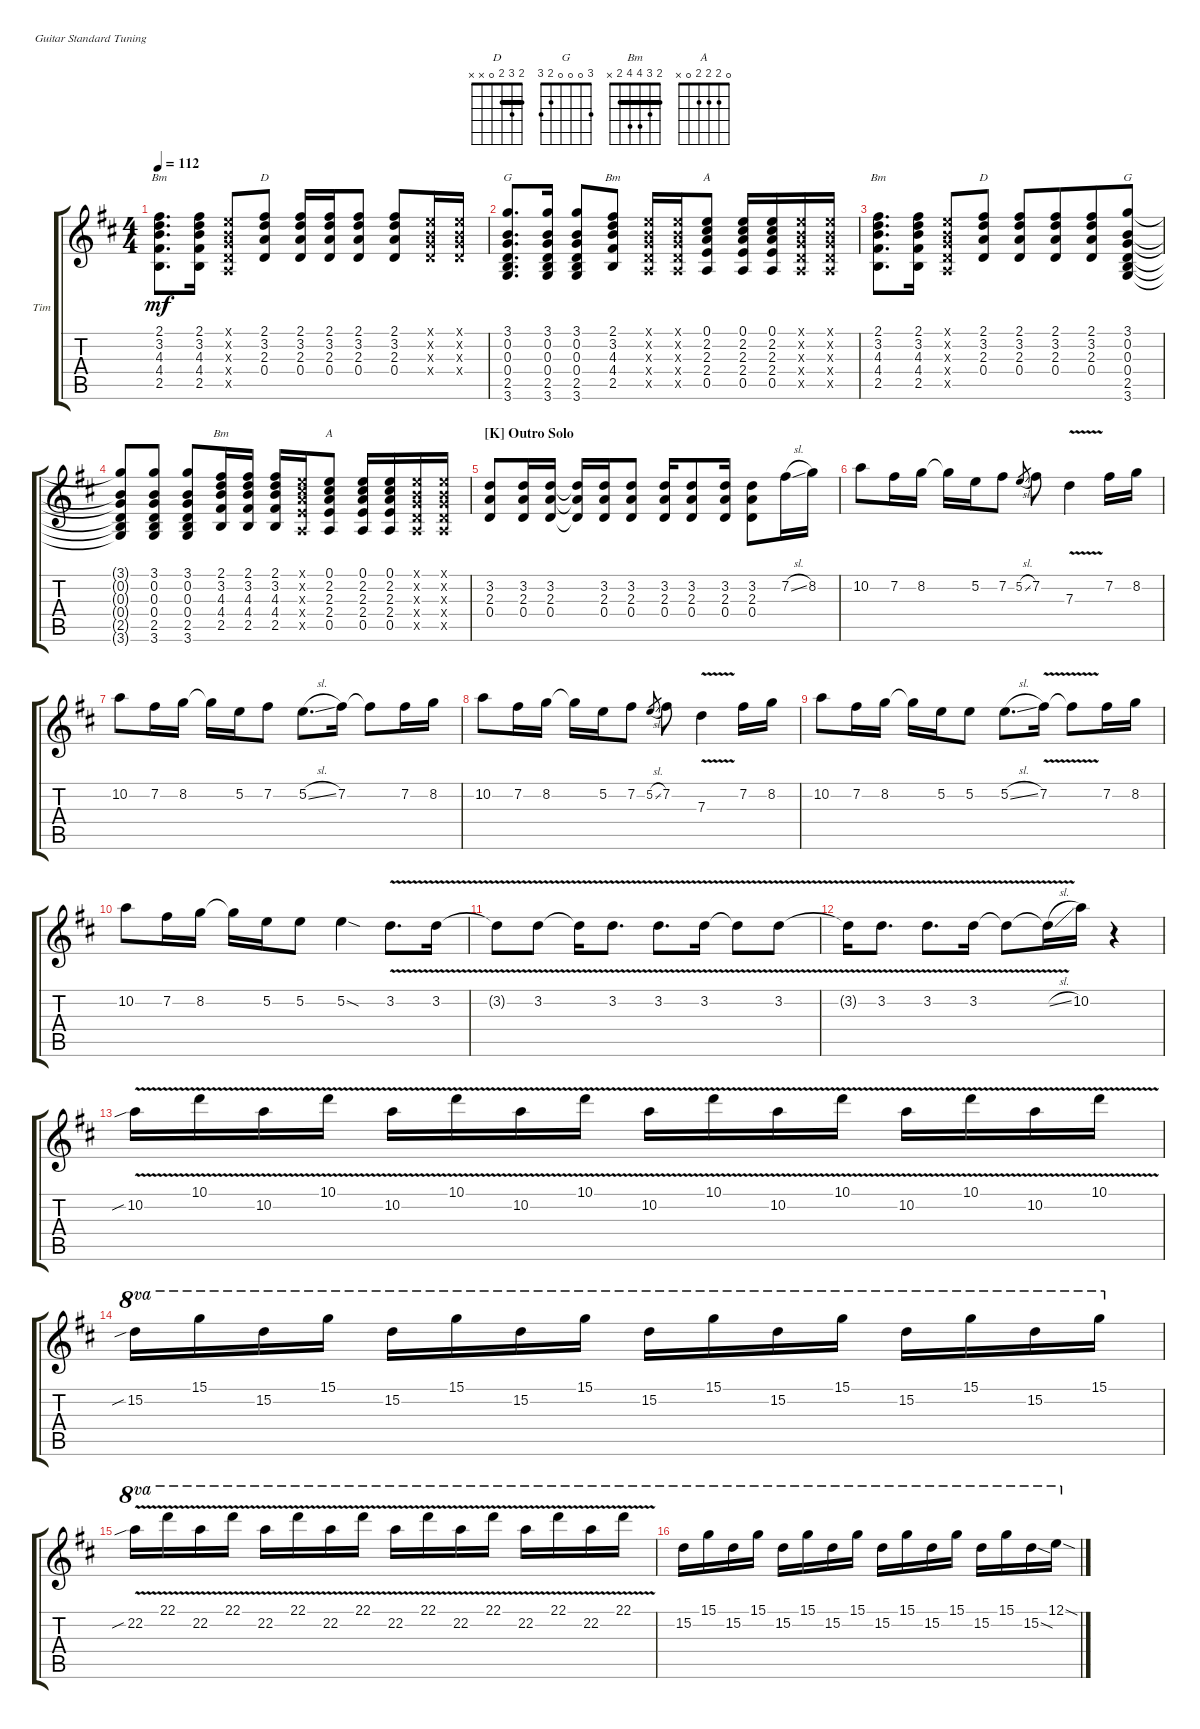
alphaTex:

\defaultSystemsLayout 4
\bracketExtendMode groupsimilarinstruments
\firstSystemTrackNameOrientation horizontal
\otherSystemsTrackNameOrientation horizontal
\track ("Tim Reynolds" "Tim") {instrument acousticguitarsteel}
\staff {score tabs}
\tuning (E4 B3 G3 D3 A2 E2)
\chord ("D" 2 3 2 0 x x) {barre 2}
\chord ("G" 3 0 0 0 2 3)
\chord ("Bm" 2 3 4 4 2 x) {barre 2}
\chord ("A" 0 2 2 2 0 x)
\ts (4 4)
\tempo 112
\clef g2
\ks d
(2.5 4.4 4.3 3.2 2.1).8{d ch "Bm" dy mf beam invert} (2.5 4.4 4.3 3.2 2.1).16 (0.1{x} 0.2{x} 0.3{x} 0.4{x} 0.5{x}).8 (2.1 3.2 2.3 0.4).8{ch "D"} (2.1 3.2 2.3 0.4).16 (2.1 3.2 2.3 0.4).16 (2.1 3.2 2.3 0.4).8 (0.4 2.3 3.2 2.1).8 (0.1{x} 0.2{x} 0.3{x} 0.4{x}).16 (0.4{x} 0.3{x} 0.2{x} 0.1{x}).16 |
(3.1 0.2 0.3 3.6 2.5 0.4).8{d ch "G"} (3.1 0.2 0.3 3.6 2.5 0.4).16 (3.1 0.2 0.3 3.6 2.5 0.4).8 (2.5 4.4 4.3 3.2 2.1).8{ch "Bm"} (0.5{x} 0.4{x} 0.3{x} 0.2{x} 0.1{x}).16 (0.1{x} 0.2{x} 0.3{x} 0.4{x} 0.5{x}).16 (0.5 2.4 2.3 2.2 0.1).8{ch "A"} (0.1 2.2 2.3 2.4 0.5).16 (0.1 2.2 2.3 2.4 0.5).16 (0.5{x} 0.4{x} 0.3{x} 0.2{x} 0.1{x}).16 (0.1{x} 0.2{x} 0.3{x} 0.4{x} 0.5{x}).16 |
(2.5 4.4 4.3 3.2 2.1).8{d ch "Bm" beam invert} (2.5 4.4 4.3 3.2 2.1).16 (0.1{x} 0.2{x} 0.3{x} 0.4{x} 0.5{x}).8 (2.1 3.2 2.3 0.4).8{ch "D"} (2.1 3.2 2.3 0.4).8{beam merge} (2.1 3.2 2.3 0.4).8{beam merge} (2.1 3.2 2.3 0.4).8{beam merge} (3.1 0.2 0.3 0.4 3.6 2.5).8{ch "G"} |
(3.1{t} 0.2{t} 0.3{t} 3.6{t} 2.5{t} 0.4{t}).8{beam merge} (3.1 0.2 0.3 3.6 2.5 0.4).8 (3.1 0.2 0.3 3.6 2.5 0.4).8 (2.5 4.4 4.3 3.2 2.1).16{ch "Bm"} (2.5 4.4 4.3 3.2 2.1).16 (2.5 4.4 4.3 3.2 2.1).16 (0.5{x} 2.4{x} 2.3{x} 2.2{x} 0.1{x}).16 (0.1 2.2 2.3 2.4 0.5).8{ch "A"} (0.1 2.2 2.3 2.4 0.5).16 (0.1 2.2 2.3 2.4 0.5).16 (0.5{x} 0.4{x} 0.3{x} 0.2{x} 0.1{x}).16 (0.1{x} 0.2{x} 0.3{x} 0.4{x} 0.5{x}).16 |
\section ("K" "Outro Solo")
(3.2 2.3 0.4).8 (3.2 2.3 0.4).16 (3.2 2.3 0.4).16 (3.2{t} 2.3{t} 0.4{t}).16 (3.2 2.3 0.4).16 (3.2 2.3 0.4).8 (3.2 2.3 0.4).16 (0.4 2.3 3.2).8 (3.2 2.3 0.4).16 (0.4 2.3 3.2).8 7.2{sl}.16 8.2.16 |
10.2.8 7.2.16 8.2.16 8.2{t}.16 5.2.16 7.2.8 5.2{sl}.8{gr} 7.2.8 7.3{v}.4 7.2.16 8.2.16 |
10.2.8 7.2.16 8.2.16 8.2{t}.16 5.2.16 7.2.8 5.2{sl}.8{d} 7.2.16 7.2{t}.8 7.2.16 8.2.16 |
10.2.8 7.2.16 8.2.16 8.2{t}.16 5.2.16 7.2.8 5.2{sl}.8{gr} 7.2.8 7.3{v}.4 7.2.16 8.2.16 |
10.2.8 7.2.16 8.2.16 8.2{t}.16 5.2.16 5.2.8 5.2{sl}.8{d} 7.2{v}.16 7.2{v t}.8 7.2.16 8.2.16 |
10.2.8 7.2.16 8.2.16 8.2{t}.16 5.2.16 5.2.8 5.2{sod}.4 3.2{v}.8{d} 3.2{v}.16 |
3.2{v t}.8 3.2{v}.8 3.2{v t}.16 3.2{v}.8{d} 3.2{v}.8{d} 3.2{v}.16 3.2{v t}.8 3.2{v}.8 |
3.2{v t}.16 3.2{v}.8{d} 3.2{v}.8{d} 3.2{v}.16 3.2{v t}.8 3.2{sl t}.16 10.2.16 r.4 |
10.2{v sib}.16 10.1{v}.16 10.2{v}.16 10.1{v}.16 10.2{v}.16 10.1{v}.16 10.2{v}.16 10.1{v}.16 10.2{v}.16 10.1{v}.16 10.2{v}.16 10.1{v}.16 10.2{v}.16 10.1{v}.16 10.2{v}.16 10.1{v}.16 |
15.2{sib}.16{ot 8va} 15.1.16{ot 8va} 15.2.16{ot 8va} 15.1.16{ot 8va} 15.2.16{ot 8va} 15.1.16{ot 8va} 15.2.16{ot 8va} 15.1.16{ot 8va} 15.2.16{ot 8va} 15.1.16{ot 8va} 15.2.16{ot 8va} 15.1.16{ot 8va} 15.2.16{ot 8va} 15.1.16{ot 8va} 15.2.16{ot 8va} 15.1.16{ot 8va} |
22.2{v sib}.16{ot 8va} 22.1{v}.16{ot 8va} 22.2{v}.16{ot 8va} 22.1{v}.16{ot 8va} 22.2{v}.16{ot 8va} 22.1{v}.16{ot 8va} 22.2{v}.16{ot 8va} 22.1{v}.16{ot 8va} 22.2{v}.16{ot 8va} 22.1{v}.16{ot 8va} 22.2{v}.16{ot 8va} 22.1{v}.16{ot 8va} 22.2{v}.16{ot 8va} 22.1{v}.16{ot 8va} 22.2{v}.16{ot 8va} 22.1{v}.16{ot 8va} |
15.2.16{ot 8va} 15.1.16{ot 8va} 15.2.16{ot 8va} 15.1.16{ot 8va} 15.2.16{ot 8va} 15.1.16{ot 8va} 15.2.16{ot 8va} 15.1.16{ot 8va} 15.2.16{ot 8va} 15.1.16{ot 8va} 15.2.16{ot 8va} 15.1.16{ot 8va} 15.2.16{ot 8va} 15.1.16{ot 8va} 15.2{sod}.16{ot 8va} 12.1{sod}.16{ot 8va}
